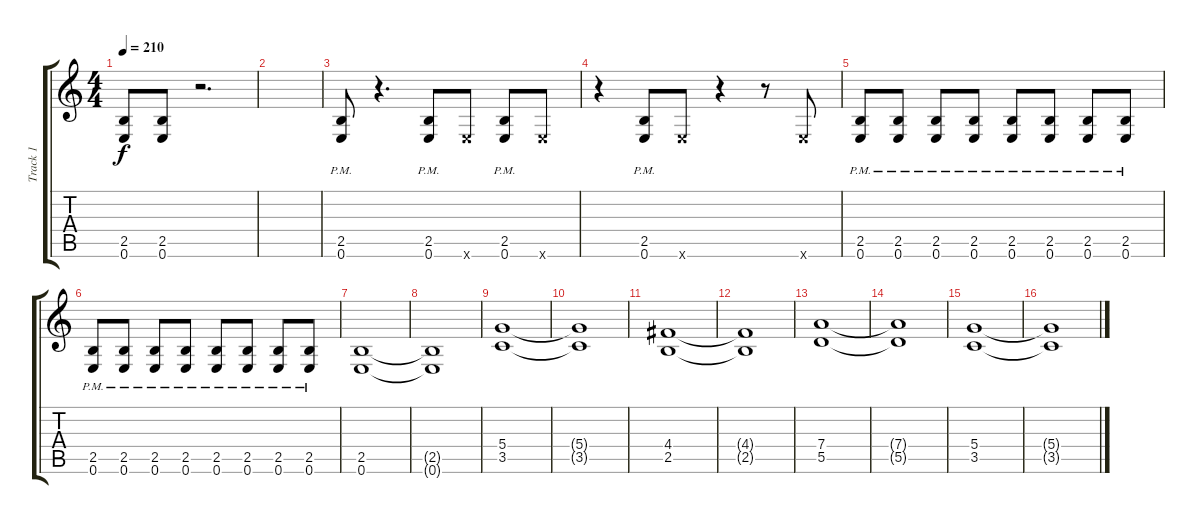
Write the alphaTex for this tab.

\track ("Track 1" "Track 1") {instrument overdrivenguitar}
\staff {score tabs}
\tuning (E4 B3 G3 D3 A2 E2) {hide}
\ts (4 4)
\tempo 210
\clef g2
\ks c
(2.5 0.6).8{dy f} (2.5 0.6).8 r.2{d} |
|
(2.5{pm} 0.6{pm}).8 r.4{d} (2.5{pm} 0.6{pm}).8 0.6{x}.8 (2.5{pm} 0.6{pm}).8 0.6{x}.8 |
r.4 (2.5{pm} 0.6{pm}).8 0.6{x}.8 r.4 r.8 0.6{x}.8 |
(2.5{pm} 0.6).8 (2.5{pm} 0.6{pm}).8 (2.5{pm} 0.6{pm}).8 (2.5{pm} 0.6{pm}).8 (2.5{pm} 0.6{pm}).8 (2.5{pm} 0.6{pm}).8 (2.5{pm} 0.6{pm}).8 (2.5{pm} 0.6{pm}).8 |
(2.5{pm} 0.6{pm}).8 (2.5{pm} 0.6{pm}).8 (2.5{pm} 0.6{pm}).8 (2.5{pm} 0.6{pm}).8 (2.5{pm} 0.6{pm}).8 (2.5{pm} 0.6{pm}).8 (2.5{pm} 0.6{pm}).8 (2.5{pm} 0.6).8 |
(2.5 0.6).1 |
(2.5{t} 0.6{t}).1 |
(5.4 3.5).1 |
(5.4{t} 3.5{t}).1 |
(4.4 2.5).1 |
(4.4{t} 2.5{t}).1 |
(7.4 5.5).1 |
(7.4{t} 5.5{t}).1 |
(5.4 3.5).1 |
(5.4{t} 3.5{t}).1
